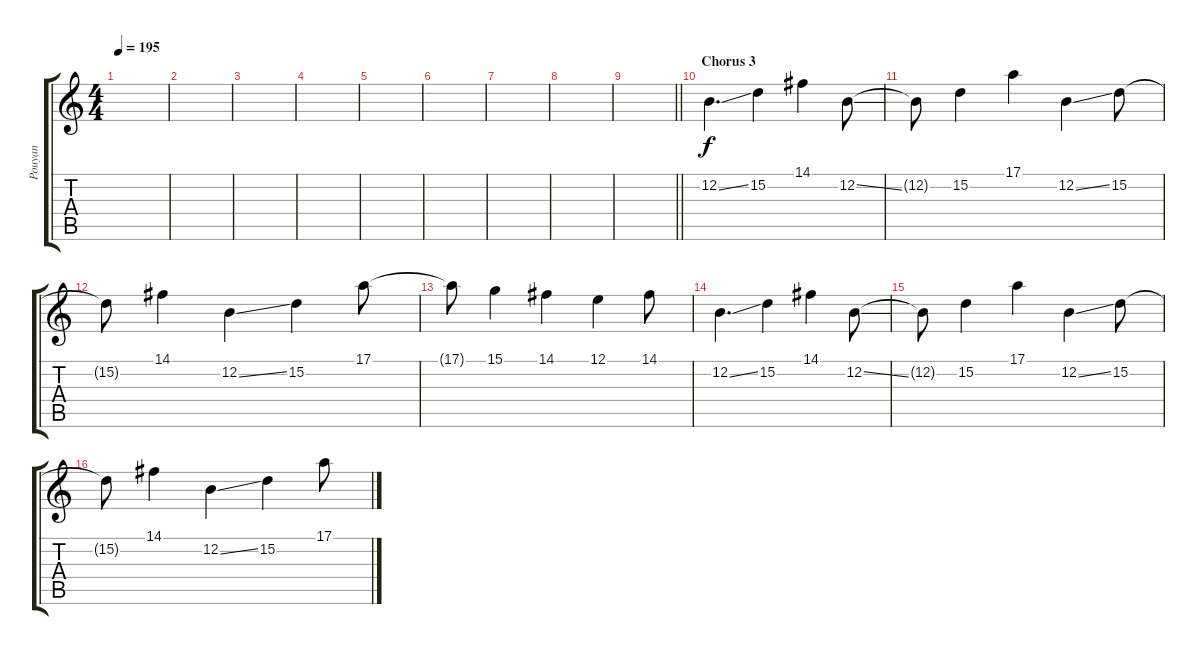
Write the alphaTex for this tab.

\track ("Pouyan" "Pouyan") {instrument lead2sawtooth}
\staff {score tabs}
\tuning (E4 B3 G3 D3 A2 D2) {hide}
\ts (4 4)
\tempo 195
\clef g2
\ks c
|
|
|
|
|
|
|
|
\barLineRight lightlight
|
\section ("" "Chorus 3")
12.2{ss}.4{d} 15.2.4 14.1.4 12.2{ss}.8 |
12.2{t}.8 15.2.4 17.1.4 12.2{ss}.4 15.2.8 |
15.2{t}.8 14.1.4 12.2{ss}.4 15.2.4 17.1.8 |
17.1{t}.8 15.1.4 14.1.4 12.1.4 14.1.8 |
12.2{ss}.4{d} 15.2.4 14.1.4 12.2{ss}.8 |
12.2{t}.8 15.2.4 17.1.4 12.2{ss}.4 15.2.8 |
15.2{t}.8 14.1.4 12.2{ss}.4 15.2.4 17.1.8
